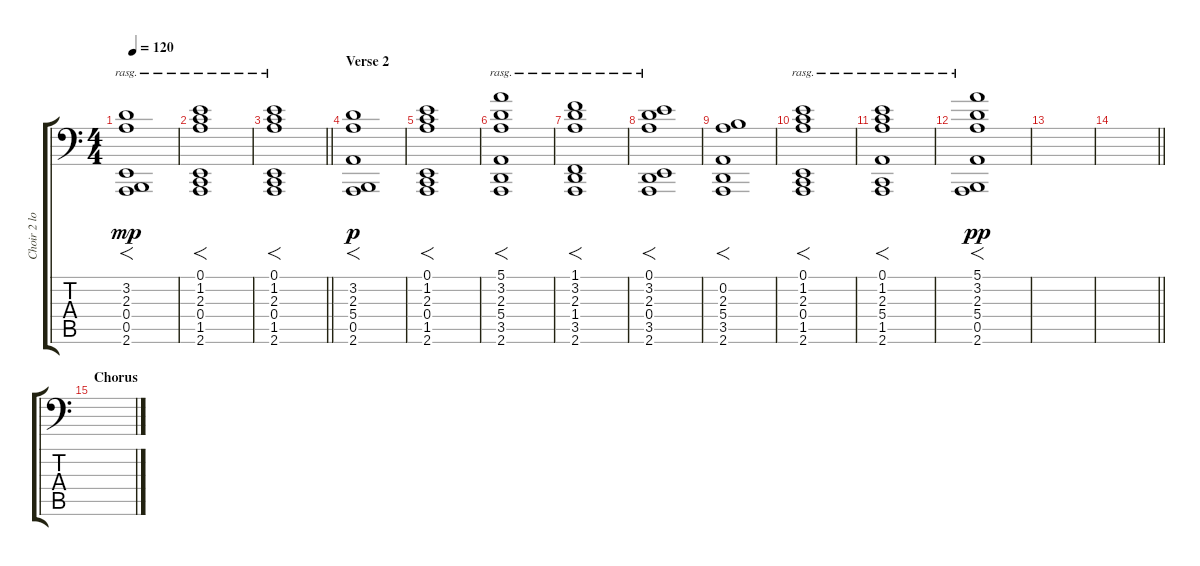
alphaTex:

\track ("Choir 2 low" "Choir 2 lo") {instrument pad4choir}
\staff {score tabs}
\tuning (E4 B3 G3 E2 B1 G1) {hide}
\ts (4 4)
\tempo 120
\clef f4
\ks c
(3.2 2.3 0.4 0.5 2.6).1{f rasg ii dy mp balance 0} |
(0.1 1.2 2.3 0.4 1.5 2.6).1{f rasg ii balance 16} |
\barLineRight lightlight
(0.1 1.2 2.3 0.4 1.5 2.6).1{f rasg ii balance 0} |
\section ("" "Verse 2")
(3.2 2.3 5.4 0.5 2.6).1{f dy p balance 16} |
(0.1 1.2 2.3 0.4 1.5 2.6).1{f balance 0} |
(5.1 3.2 2.3 5.4 3.5 2.6).1{f rasg ii balance 16} |
(1.1 3.2 2.3 1.4 3.5 2.6).1{f rasg ii balance 0} |
(0.1 3.2 2.3 0.4 3.5 2.6).1{f rasg ii balance 16} |
(0.2 2.3 5.4 3.5 2.6).1{f balance 0} |
(0.1 1.2 2.3 0.4 1.5 2.6).1{f rasg ii balance 16} |
(0.1 1.2 2.3 5.4 1.5 2.6).1{f rasg ii balance 0} |
(5.1 3.2 2.3 5.4 0.5 2.6).1{f rasg ii dy pp balance 16} |
|
\barLineRight lightlight
|
\section ("" "Chorus")
